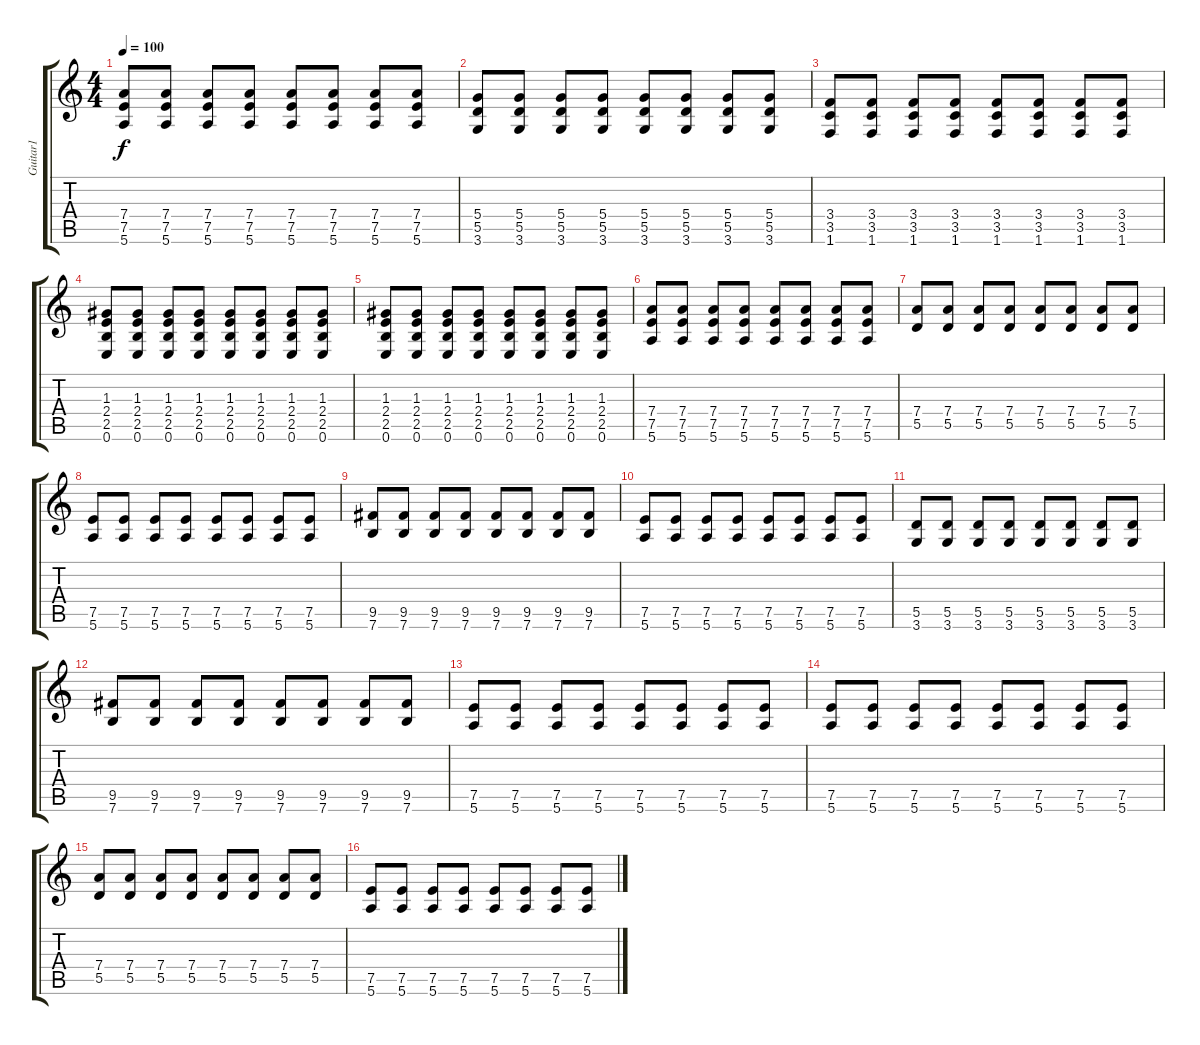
\track ("Guitar1" "Guitar1") {instrument electricguitarclean}
\staff {score tabs}
\tuning (E4 B3 G3 D3 A2 E2) {hide}
\ts (4 4)
\tempo 100
\clef g2
\ks c
(7.4 7.5 5.6).8{dy f} (7.4 7.5 5.6).8 (7.4 7.5 5.6).8 (7.4 7.5 5.6).8 (7.4 7.5 5.6).8 (7.4 7.5 5.6).8 (7.4 7.5 5.6).8 (7.4 7.5 5.6).8 |
(5.4 5.5 3.6).8 (5.4 5.5 3.6).8 (5.4 5.5 3.6).8 (5.4 5.5 3.6).8 (5.4 5.5 3.6).8 (5.4 5.5 3.6).8 (5.4 5.5 3.6).8 (5.4 5.5 3.6).8 |
(3.4 3.5 1.6).8 (3.4 3.5 1.6).8 (3.4 3.5 1.6).8 (3.4 3.5 1.6).8 (3.4 3.5 1.6).8 (3.4 3.5 1.6).8 (3.4 3.5 1.6).8 (3.4 3.5 1.6).8 |
(1.3 2.4 2.5 0.6).8 (1.3 2.4 2.5 0.6).8 (1.3 2.4 2.5 0.6).8 (1.3 2.4 2.5 0.6).8 (1.3 2.4 2.5 0.6).8 (1.3 2.4 2.5 0.6).8 (1.3 2.4 2.5 0.6).8 (1.3 2.4 2.5 0.6).8 |
(1.3 2.4 2.5 0.6).8 (1.3 2.4 2.5 0.6).8 (1.3 2.4 2.5 0.6).8 (1.3 2.4 2.5 0.6).8 (1.3 2.4 2.5 0.6).8 (1.3 2.4 2.5 0.6).8 (1.3 2.4 2.5 0.6).8 (1.3 2.4 2.5 0.6).8 |
(7.4 7.5 5.6).8 (7.4 7.5 5.6).8 (7.4 7.5 5.6).8 (7.4 7.5 5.6).8 (7.4 7.5 5.6).8 (7.4 7.5 5.6).8 (7.4 7.5 5.6).8 (7.4 7.5 5.6).8 |
(7.4 5.5).8 (7.4 5.5).8 (7.4 5.5).8 (7.4 5.5).8 (7.4 5.5).8 (7.4 5.5).8 (7.4 5.5).8 (7.4 5.5).8 |
(7.5 5.6).8 (7.5 5.6).8 (7.5 5.6).8 (7.5 5.6).8 (7.5 5.6).8 (7.5 5.6).8 (7.5 5.6).8 (7.5 5.6).8 |
(9.5 7.6).8 (9.5 7.6).8 (9.5 7.6).8 (9.5 7.6).8 (9.5 7.6).8 (9.5 7.6).8 (9.5 7.6).8 (9.5 7.6).8 |
(7.5 5.6).8 (7.5 5.6).8 (7.5 5.6).8 (7.5 5.6).8 (7.5 5.6).8 (7.5 5.6).8 (7.5 5.6).8 (7.5 5.6).8 |
(5.5 3.6).8 (5.5 3.6).8 (5.5 3.6).8 (5.5 3.6).8 (5.5 3.6).8 (5.5 3.6).8 (5.5 3.6).8 (5.5 3.6).8 |
(9.5 7.6).8 (9.5 7.6).8 (9.5 7.6).8 (9.5 7.6).8 (9.5 7.6).8 (9.5 7.6).8 (9.5 7.6).8 (9.5 7.6).8 |
(7.5 5.6).8 (7.5 5.6).8 (7.5 5.6).8 (7.5 5.6).8 (7.5 5.6).8 (7.5 5.6).8 (7.5 5.6).8 (7.5 5.6).8 |
(7.5 5.6).8 (7.5 5.6).8 (7.5 5.6).8 (7.5 5.6).8 (7.5 5.6).8 (7.5 5.6).8 (7.5 5.6).8 (7.5 5.6).8 |
(7.4 5.5).8 (7.4 5.5).8 (7.4 5.5).8 (7.4 5.5).8 (7.4 5.5).8 (7.4 5.5).8 (7.4 5.5).8 (7.4 5.5).8 |
(7.5 5.6).8 (7.5 5.6).8 (7.5 5.6).8 (7.5 5.6).8 (7.5 5.6).8 (7.5 5.6).8 (7.5 5.6).8 (7.5 5.6).8
